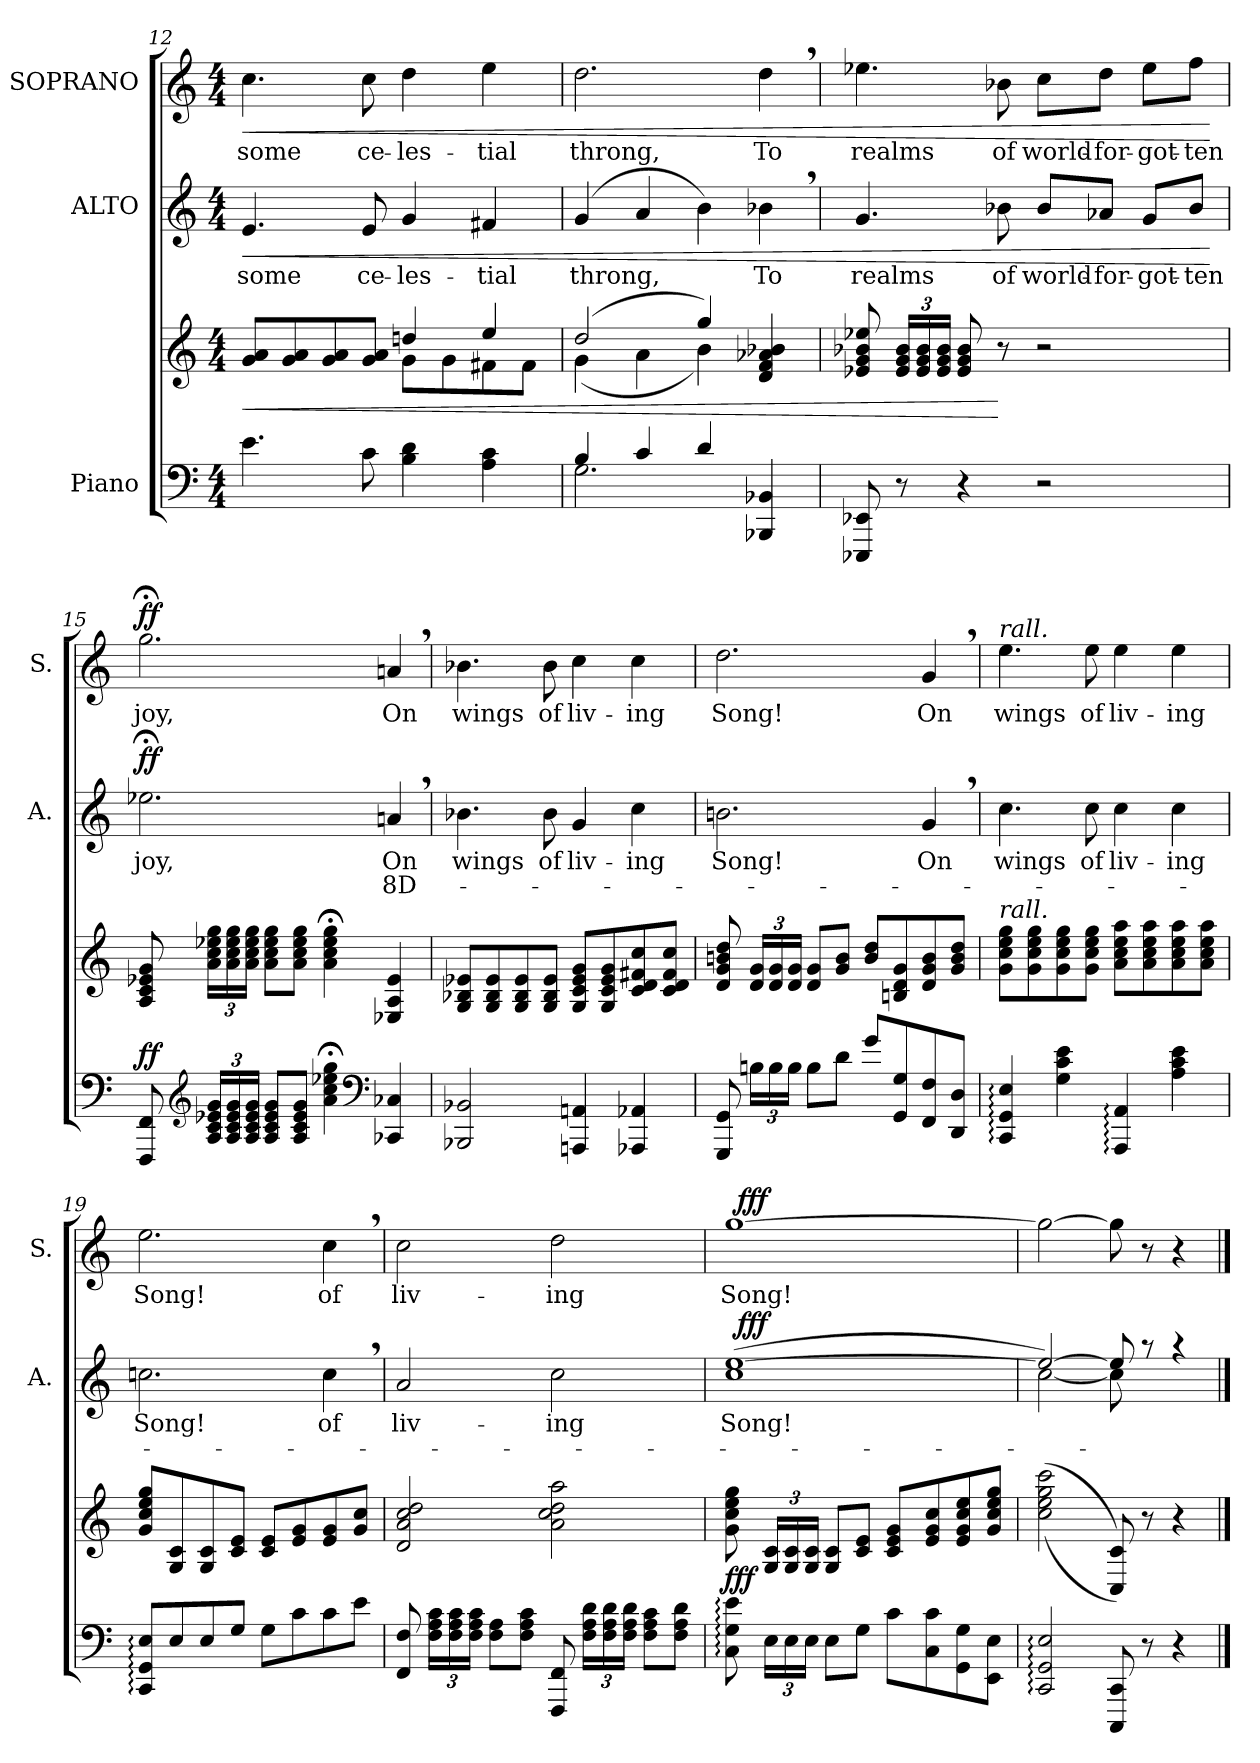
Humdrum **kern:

**kern	**kern	**dynam	**kern	**text	**text	**dynam	**kern	**text	**dynam
*part3	*part3	*part3	*part2	*part2	*part2	*part2	*part1	*part1	*part1
*staff4	*staff3	*staff3/4	*staff2	*staff2	*staff2	*staff2	*staff1	*staff1	*staff1
*I"Piano	*	*	*I"ALTO	*	*	*	*I"SOPRANO	*	*
*	*	*	*I'A.	*	*	*	*I'S.	*	*
!!LO:PB:g=z
*clefF4	*clefG2	*	*clefG2	*	*	*	*clefG2	*	*
*k[]	*k[]	*	*k[]	*	*	*	*k[]	*	*
*C:	*C:	*	*C:	*	*	*	*C:	*	*
*M4/4	*M4/4	*	*M4/4	*	*	*	*M4/4	*	*
=12	=12	=12	=12	=12	=12	=12	=12	=12	=12
!	!	!LO:HP:b	!	!LO:LY:b	!	!LO:HP:b	!	!LO:LY:b	!LO:HP:b
*	*^	*	*	*	*	*	*	*	*
4.e\	8g/ 8a/L	2ryy	<	4.e/	some	.	<	4.cc\	some	<
.	8g/ 8a/	.	.	.	.	.	.	.	.	.
.	8g/ 8a/	.	.	.	.	.	.	.	.	.
!	!	!	!	!	!LO:LY:b	!	!	!	!LO:LY:b	!
8c\	8g/ 8a/J	.	.	8e/	ce-	.	.	8cc\	ce-	.
!	!	!	!	!	!LO:LY:b	!	!	!	!LO:LY:b	!
4B\ 4d\	4ddn/	8g\L	.	4g/	-les-	.	.	4dd\	-les-	.
.	.	8g\	.	.	.	.	.	.	.	.
!	!	!	!	!	!LO:LY:b	!	!	!	!LO:LY:b	!
4A\ 4c\	4ee/	8f#X\	.	4f#X/	-tial	.	.	4ee\	-tial	.
.	.	8f#\J	.	.	.	.	.	.	.	.
=13	=13	=13	=13	=13	=13	=13	=13	=13	=13	=13
*^	*	*	*	*	*	*	*	*	*	*
!	!	!	!	!	!	!LO:LY:b	!	!	!	!LO:LY:b	!
4B/	2.G\	(2dd/	(<4g\	.	(4g/	throng,	.	.	2.dd\	throng,	.
4c/	.	.	4a\	.	4a/	.	.	.	.	.	.
4d/	.	4gg/)	4b\)	.	4b\)	.	.	.	.	.	.
!	!	!	!	!	!	!LO:LY:b	!	!	!	!LO:LY:b	!
4BBB-X/ 4BB-X/	4ryy	4d/ 4f/ 4a-X/ 4b-X/	4ryy	.	4b-X,>\	To	.	.	4dd,>\	To	.
=14	=14	=14	=14	=14	=14	=14	=14	=14	=14	=14	=14
!	!	!	!	!	!	!LO:LY:b	!	!	!	!LO:LY:b	!
*v	*v	*	*	*	*	*	*	*	*	*	*
*	*v	*v	*	*	*	*	*	*	*	*
8EEE-X/ 8EE-X/	8e-X/ 8g/ 8b-X/ 8ee-X/	.	4.g/	realms	.	.	4.ee-X\	realms	.
*	*Xbrackettup	*	*	*	*	*	*	*	*
8r	24e-/ 24g/ 24b-/LL	.	.	.	.	.	.	.	.
.	24e-/ 24g/ 24b-/	.	.	.	.	.	.	.	.
.	24e-/ 24g/ 24b-/JJ	.	.	.	.	.	.	.	.
4r	8e-/ 8g/ 8b-/	.	.	.	.	.	.	.	.
!	!	!	!	!LO:LY:b	!	!	!	!LO:LY:b	!
.	8r	[	8b-X\	of	.	.	8b-X\	of	.
!	!	!	!	!LO:LY:b	!	!	!	!LO:LY:b	!
2r	2r	.	8b-/L	world-	.	.	8cc\L	world-	.
!	!	!	!	!LO:LY:b:rj	!	!	!	!LO:LY:b:rj	!
.	.	.	8a-X/J	-for-	.	.	8dd\J	-for-	.
!	!	!	!	!LO:LY:b	!	!	!	!LO:LY:b	!
.	.	.	8g/L	-got-	.	.	8ee-\L	-got-	.
!	!	!	!	!LO:LY:b	!	!	!	!LO:LY:b	!
.	.	.	8b-/J	-ten	.	.	8ff\J	-ten	.
.	.	.	.	.	.	[	.	.	[
!!LO:LB:g=z
=15	=15	=15	=15	=15	=15	=15	=15	=15	=15
!	!	!LO:DY:a=2	!	!LO:LY:b	!	!LO:DY:a	!	!LO:LY:b	!LO:DY:a
8FFF/ 8FF/	8A/ 8c/ 8e-X/ 8g/	ff	2.ee-X;<\	joy,	.	ff	2.gg;<\	joy,	ff
*clefG2	*	*	*	*	*	*	*	*	*
*Xbrackettup	*	*	*	*	*	*	*	*	*
24A/ 24c/ 24e-X/ 24g/LL	24a\ 24cc\ 24ee-X\ 24gg\LL	.	.	.	.	.	.	.	.
24A/ 24c/ 24e-/ 24g/	24a\ 24cc\ 24ee-\ 24gg\	.	.	.	.	.	.	.	.
24A/ 24c/ 24e-/ 24g/JJ	24a\ 24cc\ 24ee-\ 24gg\JJ	.	.	.	.	.	.	.	.
8A/ 8c/ 8e-/ 8g/L	8a\ 8cc\ 8ee-\ 8gg\L	.	.	.	.	.	.	.	.
8A/ 8c/ 8e-/ 8g/J	8a\ 8cc\ 8ee-\ 8gg\J	.	.	.	.	.	.	.	.
4a\;< 4cc\;< 4ee-X\;< 4gg\;<	4a\;< 4cc\;< 4ee-\;< 4gg\;<	.	.	.	.	.	.	.	.
*clefF4	*	*	*	*	*	*	*	*	*
!	!	!	!	!LO:LY:b	!LO:LY:b	!	!	!LO:LY:b	!
4CC-X/ 4C-X/	4E-X/ 4A/ 4e-/	.	4an,>/	On	8D-	.	4an,>/	On	.
=16	=16	=16	=16	=16	=16	=16	=16	=16	=16
!	!	!	!	!LO:LY:b	!	!	!	!LO:LY:b	!
2BBB-X/ 2BB-X/	8G/ 8B-X/ 8e-X/L	.	4.b-X\	wings	.	.	4.b-X\	wings	.
.	8G/ 8B-/ 8e-/	.	.	.	.	.	.	.	.
.	8G/ 8B-/ 8e-/	.	.	.	.	.	.	.	.
!	!	!	!	!LO:LY:b	!	!	!	!LO:LY:b	!
.	8G/ 8B-/ 8e-/J	.	8b-\	of	.	.	8b-\	of	.
!	!	!	!	!LO:LY:b	!	!	!	!LO:LY:b	!
4AAAn/ 4AAn/	8G/ 8c/ 8e-/ 8g/L	.	4g/	liv-	.	.	4cc\	liv-	.
.	8G/ 8c/ 8e-/ 8g/	.	.	.	.	.	.	.	.
!	!	!	!	!LO:LY:b	!	!	!	!LO:LY:b	!
4AAA-X/ 4AA-X/	8c/ 8d/ 8f#X/ 8cc/	.	4cc\	-ing	.	.	4cc\	-ing	.
.	8c/ 8d/ 8f#/ 8cc/J	.	.	.	.	.	.	.	.
!!LO:LB:g=z
=17	=17	=17	=17	=17	=17	=17	=17	=17	=17
!	!	!	!	!LO:LY:b	!	!	!	!LO:LY:b	!
8GGG/ 8GG/	8d/ 8g/ 8bn/ 8dd/	.	2.bn\	Song!	.	.	2.dd\	Song!	.
24Bn\LL	24d/ 24g/LL	.	.	.	.	.	.	.	.
24B\	24d/ 24g/	.	.	.	.	.	.	.	.
24B\JJ	24d/ 24g/JJ	.	.	.	.	.	.	.	.
8B\L	8d/ 8g/L	.	.	.	.	.	.	.	.
8d\J	8g/ 8b/J	.	.	.	.	.	.	.	.
8g/L	8b/ 8dd/L	.	.	.	.	.	.	.	.
8GG/ 8G/	8Bn/ 8d/ 8g/	.	.	.	.	.	.	.	.
!	!	!	!	!LO:LY:b	!	!	!	!LO:LY:b	!
8FF/ 8F/	8d/ 8g/ 8b/	.	4g,>/	On	.	.	4g,>/	On	.
8DD/ 8D/J	8g/ 8b/ 8dd/J	.	.	.	.	.	.	.	.
=18	=18	=18	=18	=18	=18	=18	=18	=18	=18
!	!	!	!	!	!	!	!LO:TX:a:i:t=rall.	!	!
!	!LO:TX:a:i:t=rall.	!	!	!	!	!	!	!	!
!	!	!	!	!LO:LY:b	!	!	!	!LO:LY:b	!
4CC/:: 4GG/:: 4E/::	8g\ 8cc\ 8ee\ 8gg\L	.	4.cc\	wings	.	.	4.ee\	wings	.
.	8g\ 8cc\ 8ee\ 8gg\	.	.	.	.	.	.	.	.
4G\ 4c\ 4e\	8g\ 8cc\ 8ee\ 8gg\	.	.	.	.	.	.	.	.
!	!	!	!	!LO:LY:b	!	!	!	!LO:LY:b	!
.	8g\ 8cc\ 8ee\ 8gg\J	.	8cc\	of	.	.	8ee\	of	.
!	!	!	!	!LO:LY:b	!	!	!	!LO:LY:b	!
4AAA/:: 4AA/::	8a\ 8cc\ 8ee\ 8aa\L	.	4cc\	liv-	.	.	4ee\	liv-	.
.	8a\ 8cc\ 8ee\ 8aa\	.	.	.	.	.	.	.	.
!	!	!	!	!LO:LY:b	!	!	!	!LO:LY:b	!
4A\ 4c\ 4e\	8a\ 8cc\ 8ee\ 8aa\	.	4cc\	-ing	.	.	4ee\	-ing	.
.	8a\ 8cc\ 8ee\ 8aa\J	.	.	.	.	.	.	.	.
=19	=19	=19	=19	=19	=19	=19	=19	=19	=19
!	!	!	!	!LO:LY:b	!	!	!	!LO:LY:b	!
8CC/:: 8GG/:: 8E/::L	8g/ 8cc/ 8ee/ 8gg/L	.	2.ccn\	Song!	.	.	2.ee\	Song!	.
8E/	8G/ 8c/	.	.	.	.	.	.	.	.
8E/	8G/ 8c/	.	.	.	.	.	.	.	.
8G/J	8c/ 8e/J	.	.	.	.	.	.	.	.
8G\L	8c/ 8e/L	.	.	.	.	.	.	.	.
8c\	8e/ 8g/	.	.	.	.	.	.	.	.
!	!	!	!	!LO:LY:b	!	!	!	!LO:LY:b	!
8c\	8e/ 8g/	.	4cc,>\	of	.	.	4cc,>\	of	.
8e\J	8g/ 8cc/J	.	.	.	.	.	.	.	.
!!LO:PB:g=z
=20	=20	=20	=20	=20	=20	=20	=20	=20	=20
!	!	!	!	!LO:LY:b	!	!	!	!LO:LY:b	!
8FF/ 8F/	2d/ 2a/ 2cc/ 2dd/	.	2a/	liv-	.	.	2cc\	liv-	.
24F\ 24A\ 24c\LL	.	.	.	.	.	.	.	.	.
24F\ 24A\ 24c\	.	.	.	.	.	.	.	.	.
24F\ 24A\ 24c\JJ	.	.	.	.	.	.	.	.	.
8F\ 8A\L	.	.	.	.	.	.	.	.	.
8F\ 8A\ 8c\J	.	.	.	.	.	.	.	.	.
!	!	!	!	!LO:LY:b	!	!	!	!LO:LY:b	!
8FFF/ 8FF/	2a\ 2cc\ 2dd\ 2aa\	.	2cc\	-ing	.	.	2dd\	-ing	.
24F\ 24A\ 24d\LL	.	.	.	.	.	.	.	.	.
24F\ 24A\ 24d\	.	.	.	.	.	.	.	.	.
24F\ 24A\ 24d\JJ	.	.	.	.	.	.	.	.	.
8F\ 8A\ 8c\L	.	.	.	.	.	.	.	.	.
8F\ 8A\ 8d\J	.	.	.	.	.	.	.	.	.
=21	=21	=21	=21	=21	=21	=21	=21	=21	=21
!	!	!LO:DY:a=2	!	!LO:LY:b	!	!	!	!LO:LY:b	!
*	*	*	*^	*	*	*	*^	*	*
8C\:: 8G\:: 8e\::	8g\ 8cc\ 8ee\ 8gg\	fff	(<1cc [>1ee	32ryy	Song!	.	.	[>1gg	32ryy	Song!	.
!	!	!	!	!	!	!	!LO:DY:a	!	!	!	!LO:DY:a
.	.	.	.	2ryy	.	.	fff	.	2ryy	.	fff
24E::\LL	24G/ 24c/LL	.	.	.	.	.	.	.	.	.	.
24E\	24G/ 24c/	.	.	.	.	.	.	.	.	.	.
24E\JJ	24G/ 24c/JJ	.	.	.	.	.	.	.	.	.	.
8E\L	8G/ 8c/L	.	.	.	.	.	.	.	.	.	.
8G\J	8c/ 8e/J	.	.	.	.	.	.	.	.	.	.
8c::\L	8c/ 8e/ 8g/L	.	.	.	.	.	.	.	.	.	.
.	.	.	.	4...ryy	.	.	.	.	4...ryy	.	.
8C\ 8c\	8e/ 8g/ 8cc/	.	.	.	.	.	.	.	.	.	.
8GG\ 8G\	8e/ 8g/ 8cc/ 8ee/	.	.	.	.	.	.	.	.	.	.
8EE\ 8E\J	8g/ 8cc/ 8ee/ 8gg/J	.	.	.	.	.	.	.	.	.	.
*	*	*	*	*	*	*	*	*v	*v	*	*
=22	=22	=22	=22	=22	=22	=22	=22	=22	=22	=22
2CC/:: 2GG/:: 2E/::	(>(2cc\ 2ee\ 2gg\ 2ccc\	.	2ee/_	[<2cc\)	.	.	.	2gg\_	.	.
8CCC/ 8CC/	8C/ 8c/))	.	8ee/]	8cc\]	.	.	.	8gg\]	.	.
8r	8r	.	8raa	4.ryy	.	.	.	8r	.	.
4r	4r	.	4raa	.	.	.	.	4r	.	.
*	*	*	*v	*v	*	*	*	*	*	*
==	==	==	==	==	==	==	==	==	==
*-	*-	*-	*-	*-	*-	*-	*-	*-	*-
